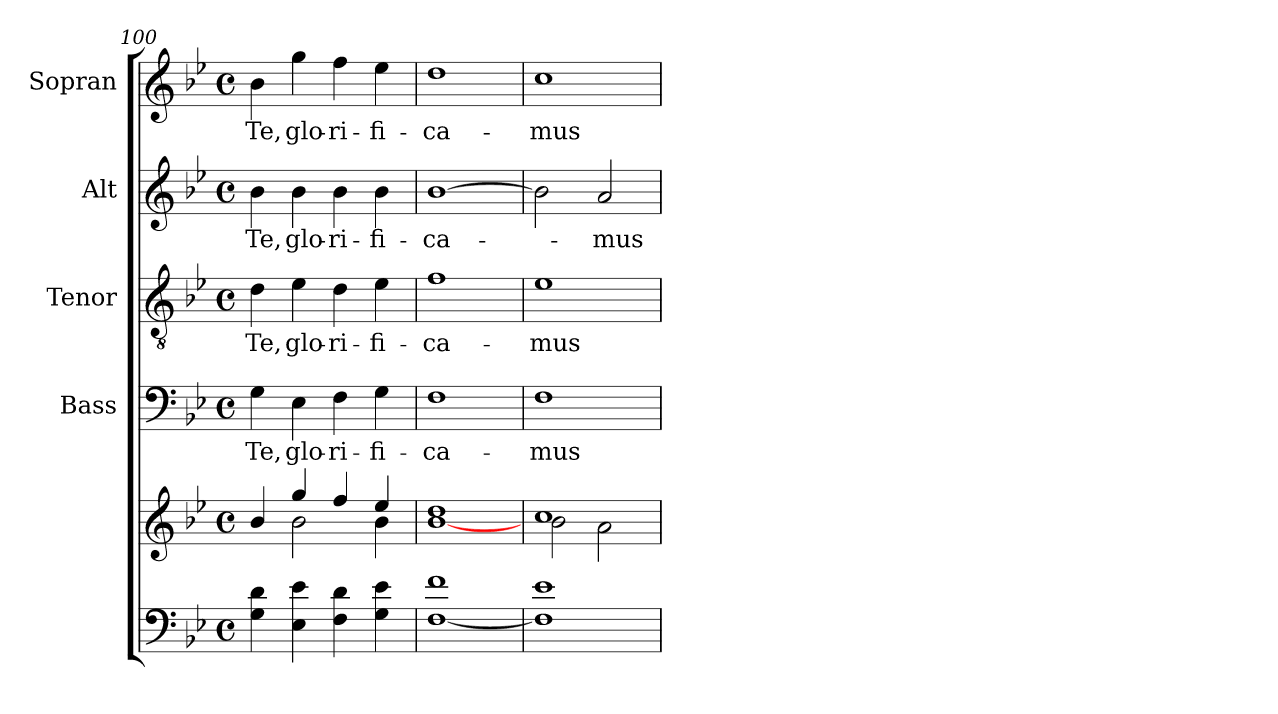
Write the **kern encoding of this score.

**kern	**kern	**kern	**text	**kern	**text	**kern	**text	**kern	**text
*part5	*part5	*part4	*part4	*part3	*part3	*part2	*part2	*part1	*part1
*staff6	*staff5	*staff4	*staff4	*staff3	*staff3	*staff2	*staff2	*staff1	*staff1
*	*	*I"Bass	*	*I"Tenor	*	*I"Alt	*	*I"Sopran	*
*	*	*I'B.	*	*I'T.	*	*I'A.	*	*I'S.	*
*clefF4	*clefG2	*clefF4	*	*clefGv2	*	*clefG2	*	*clefG2	*
*k[b-e-]	*k[b-e-]	*k[b-e-]	*	*k[b-e-]	*	*k[b-e-]	*	*k[b-e-]	*
*B-:	*B-:	*B-:	*	*B-:	*	*B-:	*	*B-:	*
*M4/4	*M4/4	*M4/4	*	*M4/4	*	*M4/4	*	*M4/4	*
*met(c)	*met(c)	*met(c)	*	*met(c)	*	*met(c)	*	*met(c)	*
=100	=100	=100	=100	=100	=100	=100	=100	=100	=100
*	*^	*	*	*	*	*	*	*	*
!	!	!	!	!LO:LY:b	!	!LO:LY:b	!	!LO:LY:b	!	!LO:LY:b
4G\ 4d\	4b-/	4ryy	4G\	Te,	4d\	Te,	4b-\	Te,	4b-\	Te,
!	!	!	!	!LO:LY:b	!	!LO:LY:b	!	!LO:LY:b	!	!LO:LY:b
4E-\ 4e-\	4gg/	2b-\	4E-\	glo-	4e-\	glo-	4b-\	glo-	4gg\	glo-
!	!	!	!	!LO:LY:b	!	!LO:LY:b	!	!LO:LY:b	!	!LO:LY:b
4F\ 4d\	4ff/	.	4F\	-ri-	4d\	-ri-	4b-\	-ri-	4ff\	-ri-
!	!	!	!	!LO:LY:b	!	!LO:LY:b	!	!LO:LY:b	!	!LO:LY:b
4G\ 4e-\	4ee-/	4b-\	4G\	-fi-	4e-\	-fi-	4b-\	-fi-	4ee-\	-fi-
=101	=101	=101	=101	=101	=101	=101	=101	=101	=101	=101
!	!	!	!	!LO:LY:b	!	!LO:LY:b	!	!LO:LY:b	!	!LO:LY:b
*	*v	*v	*	*	*	*	*	*	*	*
[<1F 1f	[1b- 1dd	1F	-ca-	1f	-ca-	[1b-	-ca-	1dd	-ca-
=102	=102	=102	=102	=102	=102	=102	=102	=102	=102
*	*^	*	*	*	*	*	*	*	*
!	!	!	!	!LO:LY:b	!	!LO:LY:b	!	!	!	!LO:LY:b
1F] 1e-	1cc	2b-\	1F	-mus	1e-	-mus	2b-\]	.	1cc	-mus
!	!	!	!	!	!	!	!	!LO:LY:b	!	!
.	.	2a\	.	.	.	.	2a/	-mus	.	.
*	*v	*v	*	*	*	*	*	*	*	*
=	=	=	=	=	=	=	=	=	=
*-	*-	*-	*-	*-	*-	*-	*-	*-	*-
